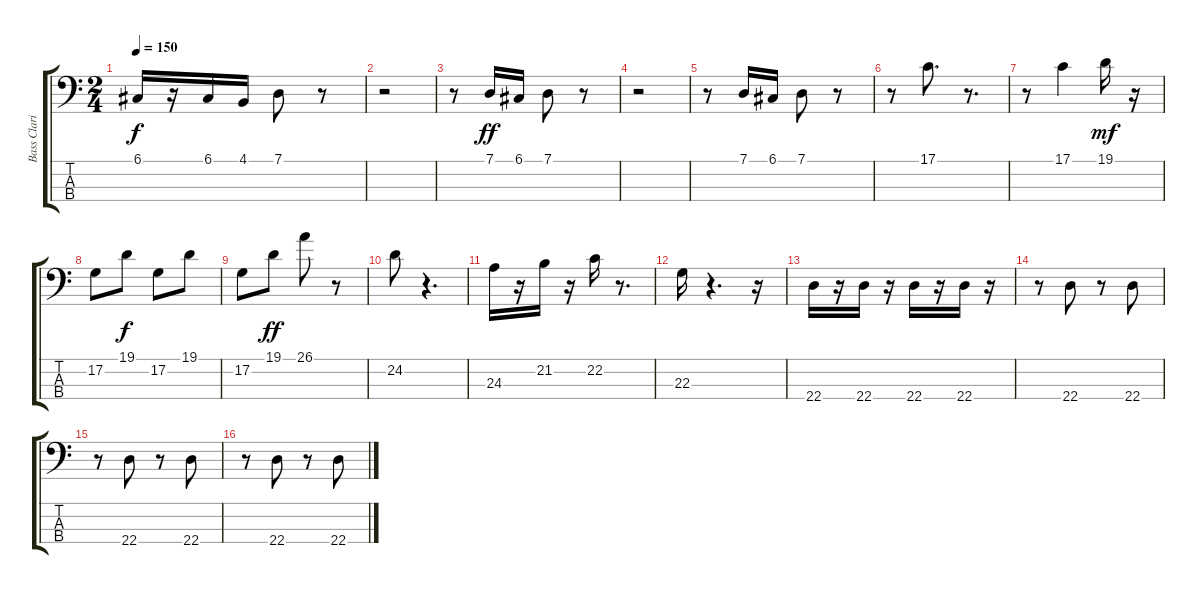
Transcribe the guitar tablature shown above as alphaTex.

\track ("Bass Clarinet" "Bass Clari") {instrument clarinet}
\staff {score tabs}
\tuning (G2 D2 A1 E1) {hide}
\ts (2 4)
\tempo 150
\clef f4
\ks c
6.1.16{dy f} r.16 6.1.16 4.1.16 7.1.8 r.8 |
r.2 |
r.8 7.1.16{dy ff} 6.1.16 7.1.8 r.8 |
r.2 |
r.8 7.1.16 6.1.16 7.1.8 r.8 |
r.8 17.1.8{d} r.8{d} |
r.8 17.1.4 19.1.16{dy mf} r.16 |
17.2.8 19.1.8{dy f} 17.2.8 19.1.8 |
17.2.8 19.1.8{dy ff} 26.1.8 r.8 |
24.2.8 r.4{d} |
24.3.16 r.16 21.2.16 r.16 22.2.16 r.8{d} |
22.3.16 r.4{d} r.16 |
22.4.16 r.16 22.4.16 r.16 22.4.16 r.16 22.4.16 r.16 |
r.8 22.4.8 r.8 22.4.8 |
r.8 22.4.8 r.8 22.4.8 |
r.8 22.4.8 r.8 22.4.8
